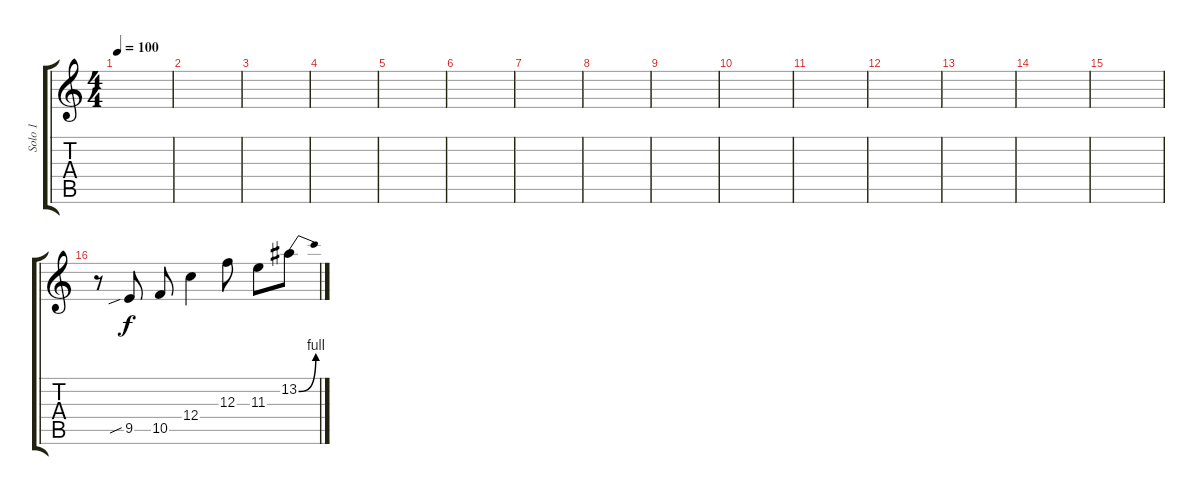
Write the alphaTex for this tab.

\track ("Solo 1" "Solo 1") {instrument distortionguitar}
\staff {score tabs}
\tuning (D4 A3 F3 C3 G2 D2) {hide}
\ts (4 4)
\tempo 100
\clef g2
\ks c
|
|
|
|
|
|
|
|
|
|
|
|
|
|
|
r.8 9.5{sib}.8 10.5.8 12.4.4 12.3.8 11.3.8 13.2{be (bend 0 0 60 4)}.8
